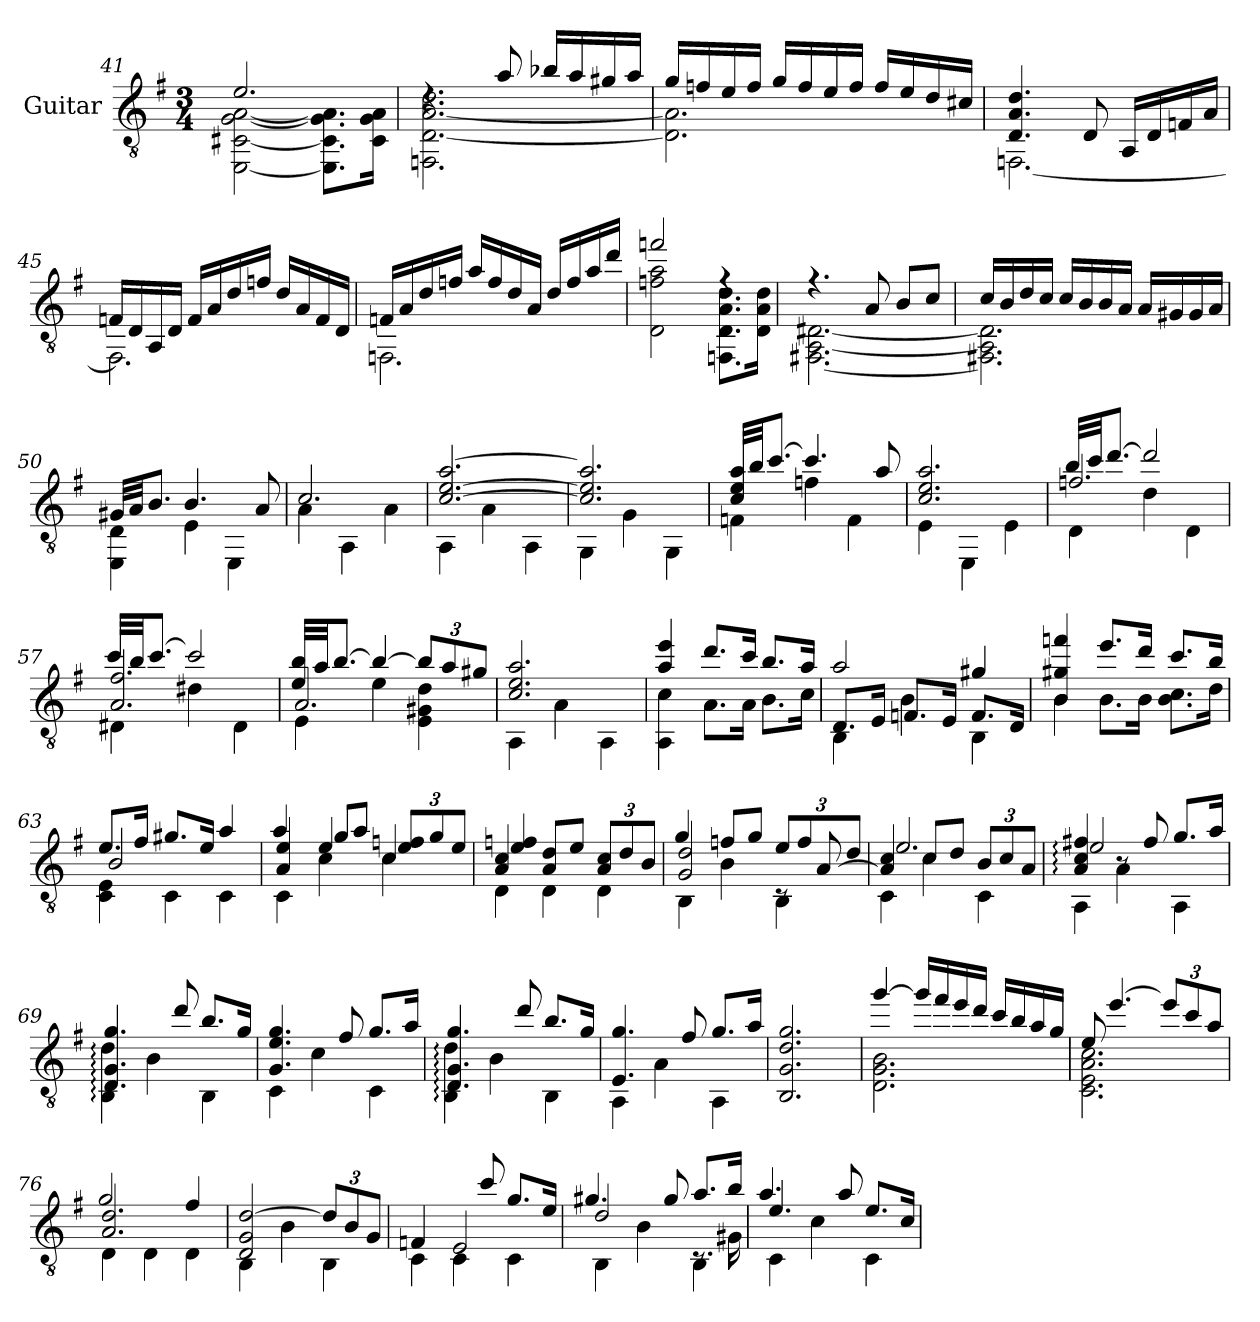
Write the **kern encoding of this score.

**kern
*part1
*staff1
*I"Guitar
*clefGv2
*k[f#]
*M3/4
=41
*^
2.e/	[2EE\ [2C#X\ [2G\ [2A\
.	8.EE\] 8.C#\] 8.G\] 8.A\]L
.	16C#\ 16G\ 16A\Jk
=42	=42
4.rd	2.FFn\ [2.D\ [2.A\ 2.d\
8a/	.
16b-X/LL	.
16a/	.
16g#X/	.
16a/JJ	.
!!LO:LB:g=z	!!
=43	=43
16g/LL	2.D\] 2.A\]
16fn/	.
16e/	.
16f/JJ	.
16g/LL	.
16f/	.
16e/	.
16f/JJ	.
16f/LL	.
16e/	.
16d/	.
16c#X/JJ	.
=44	=44
4.D/ 4.A/ 4.d/	[2.FFn\
8D/	.
16AA/LL	.
16D/	.
16Fn/	.
16A/JJ	.
=45	=45
16Fn/LL	2.FF\]
16D/	.
16AA/	.
16D/JJ	.
16F/LL	.
16A/	.
16d/	.
16fn/JJ	.
16d/LL	.
16A/	.
16F/	.
16D/JJ	.
!!LO:LB:g=z	!!
=46	=46
16Fn/LL	2.FFn\
16A/	.
16d/	.
16fn/JJ	.
16a/LL	.
16f/	.
16d/	.
16A/JJ	.
16d/LL	.
16f/	.
16a/	.
16dd/JJ	.
=47	=47
2ffn/	2D\ 2fn\ 2a\
4rf	8.FFn\ 8.D\ 8.A\ 8.d\L
.	16D\ 16A\ 16d\Jk
=48	=48
4.r	[2.FF#X\ [2.AA\ [2.D#X\
8A/	.
8B/L	.
8c/J	.
!!LO:LB:g=z	!!
=49	=49
16c/LL	2.FF#X\] 2.AA\] 2.D#\]
16B/	.
16d/	.
16c/JJ	.
16c/LL	.
16B/	.
16B/	.
16A/JJ	.
16A/LL	.
16G#X/	.
16G#/	.
16A/JJ	.
=50	=50
32G#X/LLL	4EE\ 4D\
32A/JJ	.
8.B/J	.
4.B/	4E\
.	4EE\
8A/	.
=51	=51
2.c/	4A\
.	4AA\
.	4A\
=52	=52
[2.c/ [2.e/ [2.a/	4AA\
.	4A\
.	4AA\
=53	=53
2.c/] 2.e/] 2.a/]	4GG\
.	4G\
.	4GG\
!!LO:LB:g=z	!!
=54	=54
32c/ 32e/ 32a/LLL	4Fn\
32b/JJ	.
[8.cc/J	.
4.cc/]	4fn\
.	4F\
8a/	.
=55	=55
2.c/ 2.e/ 2.a/	4E\
.	4EE\
.	4E\
=56	=56
*	*^
2.fn/	4D\	32b/LLL
.	.	32cc/JJ
.	.	[8.dd/J
.	4d\	2dd/]
.	4D\	.
=57	=57	=57
2.A/ 2.f#/	4D#X\	32cc/LLL
.	.	32b/JJ
.	.	[8.cc/J
.	4d#X\	2cc/]
.	4D#\	.
=58	=58	=58
2.A/	4E\	32e/ 32b/LLL
.	.	32a/JJ
.	.	[8.b/J
.	4e\	4b/_
*	*	*Xbrackettup
.	4E\ 4G#X\ 4d\	12b/L]
.	.	12a/
.	.	12g#X/J
*	*v	*v
!!LO:LB:g=z
=59	=59
2.c/ 2.e/ 2.a/	4AA\
.	4A\
.	4AA\
=60	=60
4a/ 4ee/	4AA\ 4c\
8.dd/L	8.A\L
16cc/Jk	16A\Jk
8.b/L	8.B\L
16a/Jk	16c\Jk
=61	=61
*	*^
8.D/L	4BB\	2a/
16E/Jk	.	.
8.Fn/L	4B\	.
16E/Jk	.	.
8.F/L	4BB\	4g#X/
16D/Jk	.	.
*	*v	*v
!!LO:LB:g=z
=62	=62
4B/ 4g#X/ 4ffn/	4B\
8.ee/L	8.B\L
16dd/Jk	16B\Jk
8.cc/L	8.B\ 8.c\L
16b/Jk	16d\Jk
=63	=63
*	*^
8.e/L	4C\ 4E\	2B/
16f#/Jk	.	.
8.g#X/L	4C\	.
16e/Jk	.	.
4a/	4C\	4ryy
=64	=64	=64
4A/ 4e/	4C\	4a/
4e/	4c\	8g/L
.	.	8a/J
4c/	4c\	12e/ 12fn/L
.	.	12g/
.	.	12e/J
=65	=65	=65
4A/ 4c/	4D:\	4e/ 4fn/
8A/ 8d/L	4D\	2ryy
8e/J	.	.
12A/ 12c/L	4D\	.
12d/	.	.
12B/J	.	.
!!LO:LB:g=z	!!	!!
=66	=66	=66
2G/ 2d/	4BB\	4g/
.	4B\	8fn/L
.	.	8g/J
8rC	4BB\	12e/L
.	.	12f/
[8A/	.	.
.	.	12d/J
=67	=67	=67
4A/] 4c/	4C\	2.e/
8c/L	4c\	.
8d/J	.	.
12B/L	4C\	.
12c/	.	.
12A/J	.	.
=68	=68	=68
4A/: 4c/: 4f#X/:	4AA\	2e/
8r	4A\	.
8f#/	.	.
8.g/L	4AA\	4ryy
16a/Jk	.	.
*	*v	*v
=69	=69
4.D/ 4.G/ 4.g/	4BB\: 4d\:
.	4B\
8dd/	.
8.b/L	4BB\
16g/Jk	.
!!LO:LB:g=z	!!
=70	=70
4.G/ 4.e/ 4.g/	4C\
.	4c\
8f#/	.
8.g/L	4C\
16a/Jk	.
=71	=71
4.D/ 4.G/ 4.g/	4BB\: 4d\:
.	4B\
8dd/	.
8.b/L	4BB\
16g/Jk	.
=72	=72
4.E/ 4.g/	4AA\
.	4A\
8f#/	.
8.g/L	4AA\
16a/Jk	.
*v	*v
=73
2.BB/ 2.G/ 2.d/ 2.g/
!!LO:PB:g=z
=74
*^
[4gg/	2.D\ 2.G\ 2.B\
16gg/LL]	.
16ff#/	.
16ee/	.
16dd/JJ	.
16cc/LL	.
16b/	.
16a/	.
16g/JJ	.
=75	=75
8e/	2.C\ 2.E\ 2.A\ 2.c\
[4.ee/	.
12ee/L]	.
12cc/	.
12a/J	.
=76	=76
*	*^
2.A/ 2.d/	4D\	2g/
.	4D\	.
.	4D\	4f#/
*	*v	*v
=77	=77
2D/ 2G/ [2d/	4BB\
.	4B\
12d/L]	4BB\
12B/	.
12G/J	.
=78	=78
*	*^
4Fn/	4C\	4.ryy
2E/	4C\	.
.	.	8cc/
.	4C\	8.g/L
.	.	16e/Jk
!!LO:LB:g=z	!!	!!
=79	=79	=79
2d/	4BB\	4.g#X/
.	4B\	.
.	.	8g#/
8.rC	4BB\	8.a/L
16G#X\	.	16b/Jk
=80	=80	=80
4.e/	4C\	4.a/
.	4c\	.
8a/	.	4.ryy
8.e/L	4C\	.
16c/Jk	.	.
*v	*v	*v
=
*-
